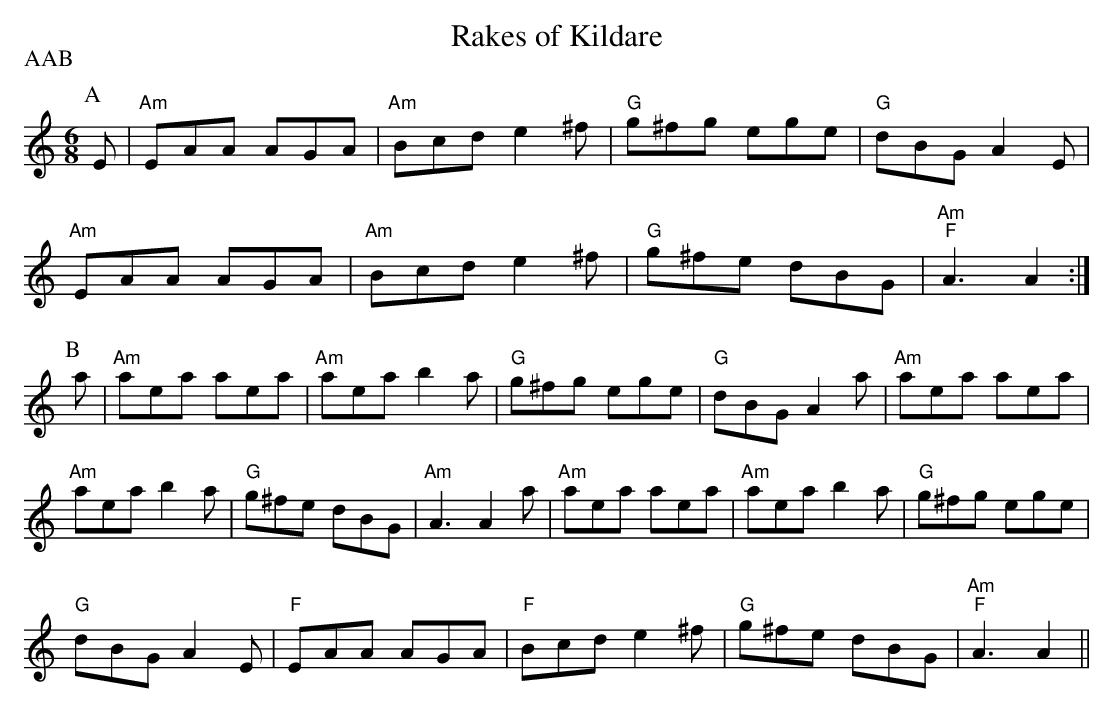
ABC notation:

X:1
T:Rakes of Kildare
P:AAB
M:6/8
K:Am
P:A
E|"Am"EAA AGA|"Am"Bcd e2^f|"G"g^fg ege|"G"dBG A2E|
"Am"EAA AGA|"Am"Bcd e2^f|"G"g^fe dBG|"Am""F"A3 A2:|
P:B
a|"Am"aea aea|"Am"aea b2a|"G"g^fg ege|"G"dBG A2a|"Am"aea aea|
"Am"aea b2a|"G"g^fe dBG|"Am"A3 A2a|"Am"aea aea|"Am"aea b2a|"G"g^fg ege|
"G"dBG A2E|"F"EAA AGA|"F"Bcd e2^f|"G"g^fe dBG|"Am""F"A3 A2||
